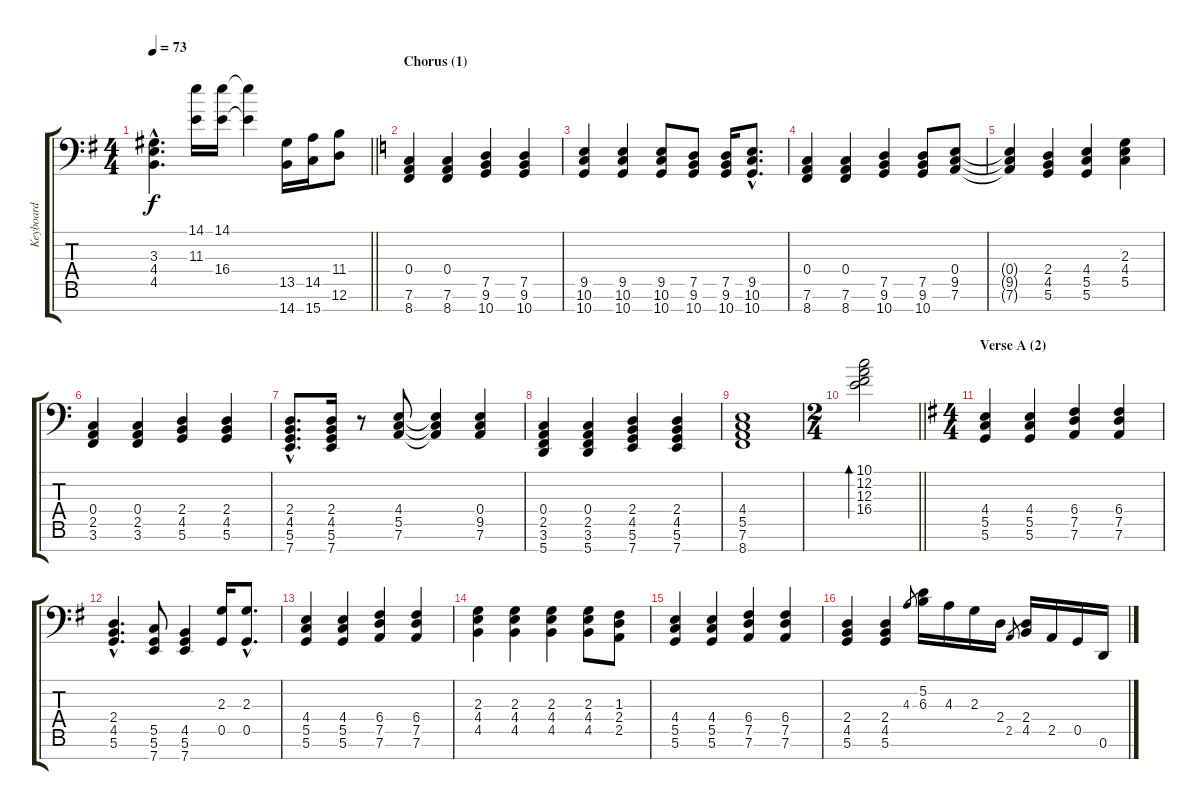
\track ("Keyboard" "Keyboard") {instrument brightacousticpiano}
\staff {score tabs}
\tuning (D4 A3 F3 C3 G2 D2 A1) {hide}
\ts (4 4)
\tempo 73
\clef f4
\barLineRight lightlight
\ks g
(3.3{hac} 4.4{hac} 4.5{hac}).4{d dy f} (14.1 11.3).16 (14.1 16.4).16 (14.1{t} 16.4{t}).4 (13.5 14.7).16 (14.5 15.7).16 (11.4 12.6).8 |
\section ("" "Chorus (1)")
\ks c
(0.4 7.6 8.7).4 (0.4 7.6 8.7).4 (7.5 9.6 10.7).4 (7.5 9.6 10.7).4 |
(9.5 10.6 10.7).4 (9.5 10.6 10.7).4 (9.5 10.6 10.7).8 (7.5 9.6 10.7).8 (7.5 9.6 10.7).16 (9.5{hac} 10.6{hac} 10.7{hac}).8{d} |
(0.4 7.6 8.7).4 (0.4 7.6 8.7).4 (7.5 9.6 10.7).4 (7.5 9.6 10.7).8 (0.4 9.5 7.6).8 |
(0.4{t} 9.5{t} 7.6{t}).4 (2.4 4.5 5.6).4 (4.4 5.5 5.6).4 (2.3 4.4 5.5).4 |
(0.4 2.5 3.6).4 (0.4 2.5 3.6).4 (2.4 4.5 5.6).4 (2.4 4.5 5.6).4 |
(2.4{hac} 4.5{hac} 5.6{hac} 7.7{hac}).8{d} (2.4 4.5 5.6 7.7).16 r.8 (4.4 5.5 7.6).8 (4.4{t} 5.5{t} 7.6{t}).4 (0.4 9.5 7.6).4 |
(0.4 2.5 3.6 5.7).4 (0.4 2.5 3.6 5.7).4 (2.4 4.5 5.6 7.7).4 (2.4 4.5 5.6 7.7).4 |
(4.4 5.5 7.6 8.7).1 |
\ts (2 4)
\barLineRight lightlight
(10.1 12.2 12.3 16.4).2{bd 120} |
\ts (4 4)
\section ("" "Verse A (2)")
\ks g
(4.4 5.5 5.6).4 (4.4 5.5 5.6).4 (6.4 7.5 7.6).4 (6.4 7.5 7.6).4 |
(2.4{hac} 4.5{hac} 5.6{hac}).4{d} (5.5 5.6 7.7).8 (4.5 5.6 7.7).4 (2.3 0.5).16 (2.3{hac} 0.5{hac}).8{d} |
(4.4 5.5 5.6).4 (4.4 5.5 5.6).4 (6.4 7.5 7.6).4 (6.4 7.5 7.6).4 |
(2.3 4.4 4.5).4 (2.3 4.4 4.5).4 (2.3 4.4 4.5).4 (2.3 4.4 4.5).8 (1.3 2.4 2.5).8 |
(4.4 5.5 5.6).4 (4.4 5.5 5.6).4 (6.4 7.5 7.6).4 (6.4 7.5 7.6).4 |
(2.4 4.5 5.6).4 (2.4 4.5 5.6).4 4.3.8{gr} (5.2 6.3).16 4.3.16 2.3.16 2.4.16 2.5.8{gr} (2.4 4.5).16 2.5.16 0.5.16 0.6.16
